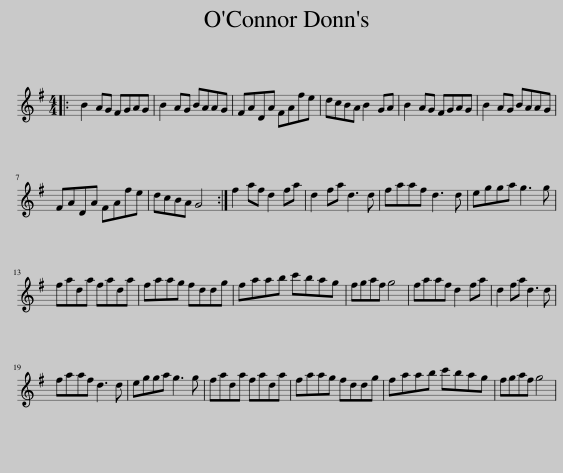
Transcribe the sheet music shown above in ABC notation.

X:1
L:1/8
M:4/4
I:linebreak $
K:G
V:1 treble
V:1
|: B2 AG FGAG | B2 AG BAAG | FADA FAfe | dcBA B2 GA | B2 AG FGAG | %5
 B2 AG BAAG |$ FADA FAfe | dcBA G4 :| f2 af d2 fa | d2 fa d3 d | %10
 faaf d3 d | egga g3 g |$ fada fada | faag fddg | faab c'bag | %15
 fgaf g4 | faaf d2 fa | d2 fa d3 d |$ faaf d3 d | egga g3 g | %20
 fada fada | faag fddg | faab c'bag | fgaf g4 | %24
